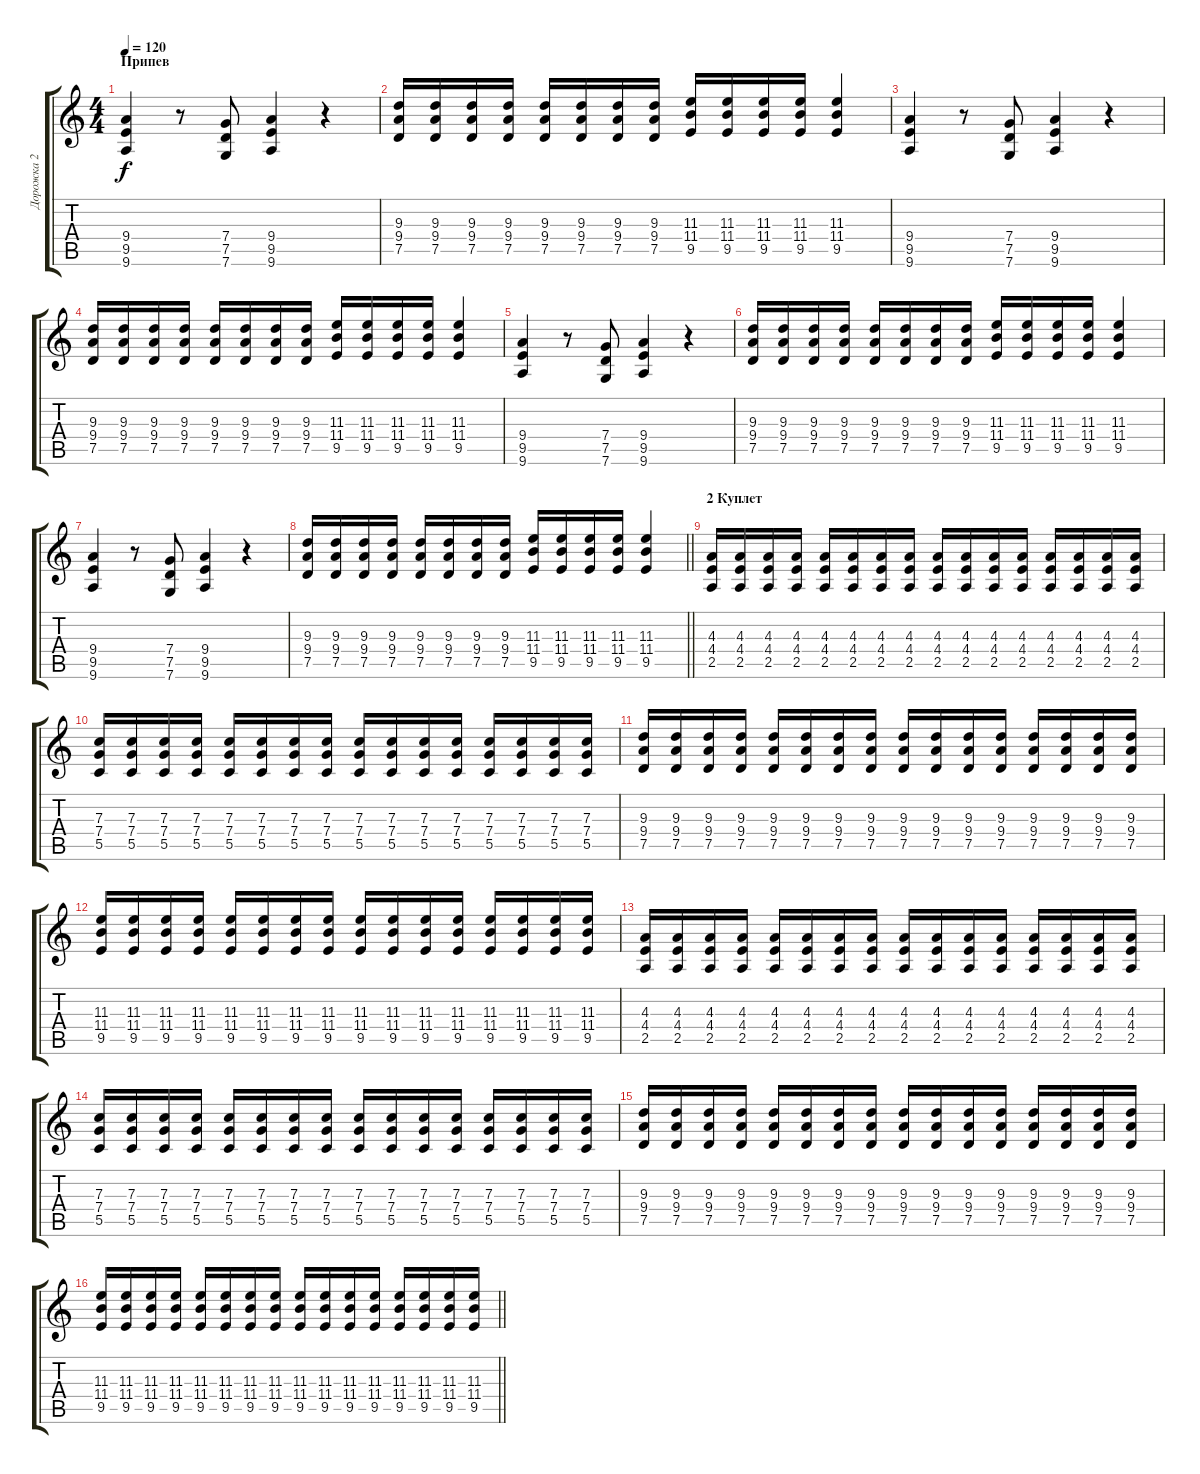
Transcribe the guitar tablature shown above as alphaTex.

\track ("Дорожка 2" "Дорожка 2") {instrument distortionguitar}
\staff {score tabs}
\tuning (D4 A3 F3 C3 G2 C2) {hide}
\ts (4 4)
\section ("" "Припев")
\tempo 120
\clef g2
\ks c
(9.4 9.5 9.6).4{dy f} r.8 (7.4 7.5 7.6).8 (9.4 9.5 9.6).4 r.4 |
(9.3 9.4 7.5).16 (9.3 9.4 7.5).16 (9.3 9.4 7.5).16 (9.3 9.4 7.5).16 (9.3 9.4 7.5).16 (9.3 9.4 7.5).16 (9.3 9.4 7.5).16 (9.3 9.4 7.5).16 (11.3 11.4 9.5).16 (11.3 11.4 9.5).16 (11.3 11.4 9.5).16 (11.3 11.4 9.5).16 (11.3 11.4 9.5).4 |
(9.4 9.5 9.6).4 r.8 (7.4 7.5 7.6).8 (9.4 9.5 9.6).4 r.4 |
(9.3 9.4 7.5).16 (9.3 9.4 7.5).16 (9.3 9.4 7.5).16 (9.3 9.4 7.5).16 (9.3 9.4 7.5).16 (9.3 9.4 7.5).16 (9.3 9.4 7.5).16 (9.3 9.4 7.5).16 (11.3 11.4 9.5).16 (11.3 11.4 9.5).16 (11.3 11.4 9.5).16 (11.3 11.4 9.5).16 (11.3 11.4 9.5).4 |
(9.4 9.5 9.6).4 r.8 (7.4 7.5 7.6).8 (9.4 9.5 9.6).4 r.4 |
(9.3 9.4 7.5).16 (9.3 9.4 7.5).16 (9.3 9.4 7.5).16 (9.3 9.4 7.5).16 (9.3 9.4 7.5).16 (9.3 9.4 7.5).16 (9.3 9.4 7.5).16 (9.3 9.4 7.5).16 (11.3 11.4 9.5).16 (11.3 11.4 9.5).16 (11.3 11.4 9.5).16 (11.3 11.4 9.5).16 (11.3 11.4 9.5).4 |
(9.4 9.5 9.6).4 r.8 (7.4 7.5 7.6).8 (9.4 9.5 9.6).4 r.4 |
\barLineRight lightlight
(9.3 9.4 7.5).16 (9.3 9.4 7.5).16 (9.3 9.4 7.5).16 (9.3 9.4 7.5).16 (9.3 9.4 7.5).16 (9.3 9.4 7.5).16 (9.3 9.4 7.5).16 (9.3 9.4 7.5).16 (11.3 11.4 9.5).16 (11.3 11.4 9.5).16 (11.3 11.4 9.5).16 (11.3 11.4 9.5).16 (11.3 11.4 9.5).4 |
\section ("" "2 Куплет")
(4.3 4.4 2.5).16 (4.3 4.4 2.5).16 (4.3 4.4 2.5).16 (4.3 4.4 2.5).16 (4.3 4.4 2.5).16 (4.3 4.4 2.5).16 (4.3 4.4 2.5).16 (4.3 4.4 2.5).16 (4.3 4.4 2.5).16 (4.3 4.4 2.5).16 (4.3 4.4 2.5).16 (4.3 4.4 2.5).16 (4.3 4.4 2.5).16 (4.3 4.4 2.5).16 (4.3 4.4 2.5).16 (4.3 4.4 2.5).16 |
(7.3 7.4 5.5).16 (7.3 7.4 5.5).16 (7.3 7.4 5.5).16 (7.3 7.4 5.5).16 (7.3 7.4 5.5).16 (7.3 7.4 5.5).16 (7.3 7.4 5.5).16 (7.3 7.4 5.5).16 (7.3 7.4 5.5).16 (7.3 7.4 5.5).16 (7.3 7.4 5.5).16 (7.3 7.4 5.5).16 (7.3 7.4 5.5).16 (7.3 7.4 5.5).16 (7.3 7.4 5.5).16 (7.3 7.4 5.5).16 |
(9.3 9.4 7.5).16 (9.3 9.4 7.5).16 (9.3 9.4 7.5).16 (9.3 9.4 7.5).16 (9.3 9.4 7.5).16 (9.3 9.4 7.5).16 (9.3 9.4 7.5).16 (9.3 9.4 7.5).16 (9.3 9.4 7.5).16 (9.3 9.4 7.5).16 (9.3 9.4 7.5).16 (9.3 9.4 7.5).16 (9.3 9.4 7.5).16 (9.3 9.4 7.5).16 (9.3 9.4 7.5).16 (9.3 9.4 7.5).16 |
(11.3 11.4 9.5).16 (11.3 11.4 9.5).16 (11.3 11.4 9.5).16 (11.3 11.4 9.5).16 (11.3 11.4 9.5).16 (11.3 11.4 9.5).16 (11.3 11.4 9.5).16 (11.3 11.4 9.5).16 (11.3 11.4 9.5).16 (11.3 11.4 9.5).16 (11.3 11.4 9.5).16 (11.3 11.4 9.5).16 (11.3 11.4 9.5).16 (11.3 11.4 9.5).16 (11.3 11.4 9.5).16 (11.3 11.4 9.5).16 |
(4.3 4.4 2.5).16 (4.3 4.4 2.5).16 (4.3 4.4 2.5).16 (4.3 4.4 2.5).16 (4.3 4.4 2.5).16 (4.3 4.4 2.5).16 (4.3 4.4 2.5).16 (4.3 4.4 2.5).16 (4.3 4.4 2.5).16 (4.3 4.4 2.5).16 (4.3 4.4 2.5).16 (4.3 4.4 2.5).16 (4.3 4.4 2.5).16 (4.3 4.4 2.5).16 (4.3 4.4 2.5).16 (4.3 4.4 2.5).16 |
(7.3 7.4 5.5).16 (7.3 7.4 5.5).16 (7.3 7.4 5.5).16 (7.3 7.4 5.5).16 (7.3 7.4 5.5).16 (7.3 7.4 5.5).16 (7.3 7.4 5.5).16 (7.3 7.4 5.5).16 (7.3 7.4 5.5).16 (7.3 7.4 5.5).16 (7.3 7.4 5.5).16 (7.3 7.4 5.5).16 (7.3 7.4 5.5).16 (7.3 7.4 5.5).16 (7.3 7.4 5.5).16 (7.3 7.4 5.5).16 |
(9.3 9.4 7.5).16 (9.3 9.4 7.5).16 (9.3 9.4 7.5).16 (9.3 9.4 7.5).16 (9.3 9.4 7.5).16 (9.3 9.4 7.5).16 (9.3 9.4 7.5).16 (9.3 9.4 7.5).16 (9.3 9.4 7.5).16 (9.3 9.4 7.5).16 (9.3 9.4 7.5).16 (9.3 9.4 7.5).16 (9.3 9.4 7.5).16 (9.3 9.4 7.5).16 (9.3 9.4 7.5).16 (9.3 9.4 7.5).16 |
\barLineRight lightlight
(11.3 11.4 9.5).16 (11.3 11.4 9.5).16 (11.3 11.4 9.5).16 (11.3 11.4 9.5).16 (11.3 11.4 9.5).16 (11.3 11.4 9.5).16 (11.3 11.4 9.5).16 (11.3 11.4 9.5).16 (11.3 11.4 9.5).16 (11.3 11.4 9.5).16 (11.3 11.4 9.5).16 (11.3 11.4 9.5).16 (11.3 11.4 9.5).16 (11.3 11.4 9.5).16 (11.3 11.4 9.5).16 (11.3 11.4 9.5).16
